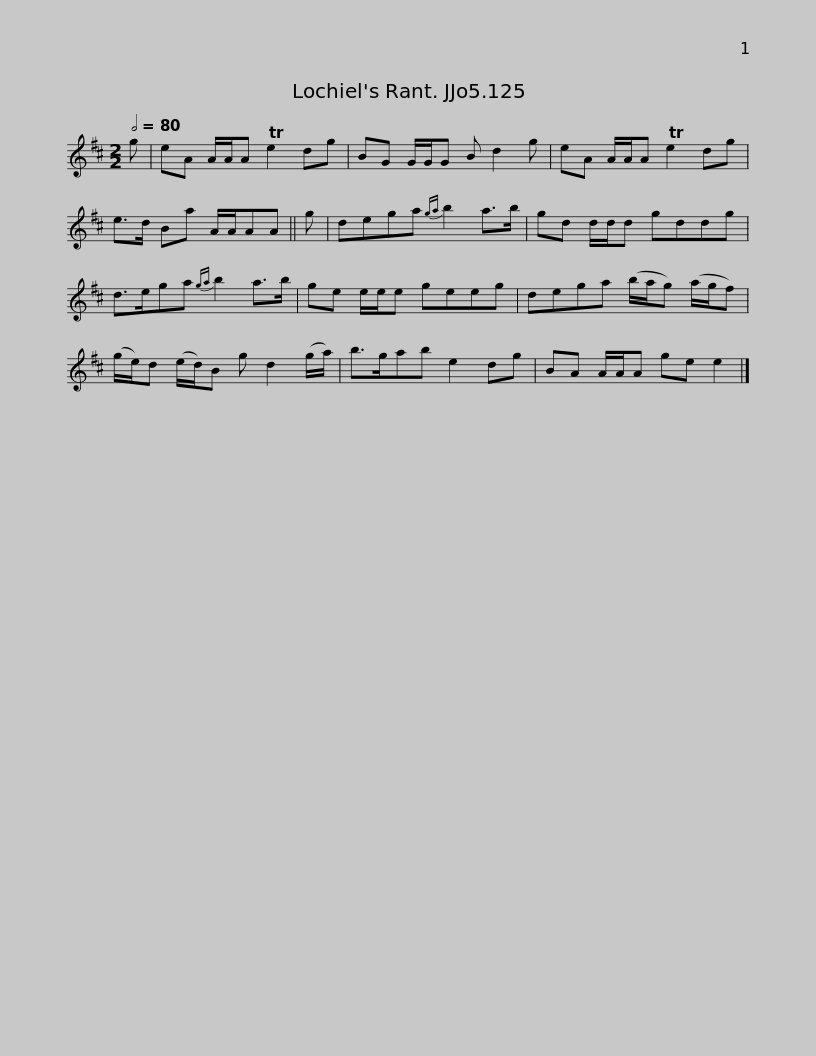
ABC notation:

X:1
L:1/8
Q:1/2=80
M:2/2
I:linebreak $
K:D
V:1 treble
V:1
 g | eA A/A/A Te2 dg | BG G/G/G B d2 g | eA A/A/A Te2 dg | e>d Ba A/A/AA || %5
 g |$ dega{ga} b2 a>b | gd d/d/d gddg | d>ega{ga} b2 a>b | ge e/e/e geeg |$ %10
 dega (b/a/g) (a/g/f) | (g/e/)d (e/d/)B g d2 (g/a/) | b>gab e2 dg | BA A/A/A ge e2 |] %14
